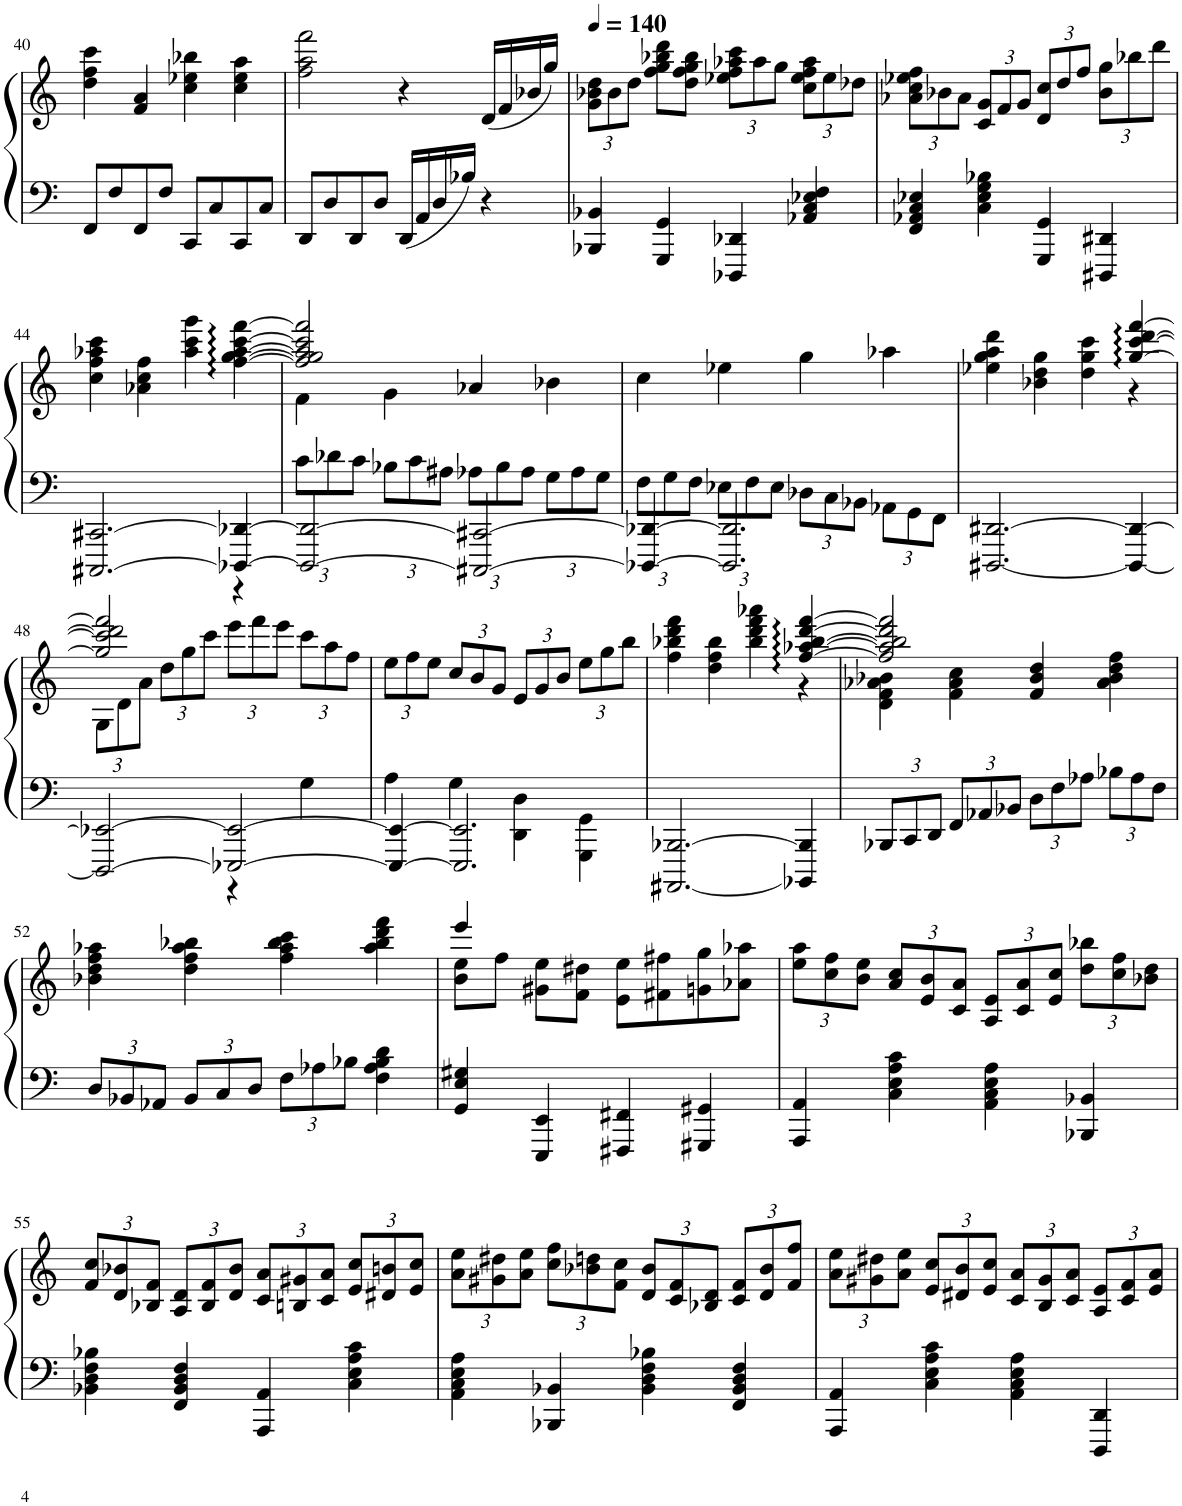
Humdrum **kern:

**kern	**kern
*part1	*part1
*staff2	*staff1
*I"Piano	*
*I'Pno.	*
!!LO:PB:g=z
*clefF4	*clefG2
*k[]	*k[]
*M4/4	*M4/4
=40	=40
8FF/L	4dd\ 4ff\ 4ccc\
8F/	.
8FF/	4f/ 4a/
8F/J	.
8CC/L	4cc\ 4ee-X\ 4bb-X\
8C/	.
8CC/	4cc\ 4ee-\ 4aa\
8C/J	.
=41	=41
8DD/L	2ff\ 2aa\ 2fff\
8D/	.
8DD/	.
8D/J	.
16DD/LL	4r
16AA/	.
16D/	.
16B-X/JJ	.
4r	(16d/LL
.	16f/
.	16b-X/
.	16gg/JJ)
=42	=42
*	*Xbrackettup
*	*MM140
4BBB-X/ 4BB-X/	12g\ 12b-X\ 12dd\L
.	12b-\
.	12dd\J
4GGG/ 4GG/	8ff\ 8gg\ 8bb-X\ 8ddd\L
.	8dd\ 8ff\ 8gg\ 8bb-\J
4DDD-X/ 4DD-X/	12ee-X\ 12ff\ 12aa-X\ 12ccc\L
.	12aa-\
.	12gg\J
4AA-X/ 4C/ 4E-X/ 4F/	12cc\ 12ee-\ 12ff\ 12aa-\L
.	12ee-\
.	12dd-X\J
=43	=43
4FF/ 4AA-X/ 4C/ 4E-X/	12a-X\ 12cc\ 12ee-X\ 12ff\L
.	12b-X\
.	12a-\J
4C\ 4E-\ 4G\ 4B-X\	12c/ 12g/L
.	12f/
.	12g/J
4GGG/ 4GG/	12d/ 12cc/L
.	12dd/
.	12ff/J
4DDD#X/ 4DD#X/	12b-\ 12gg\L
.	12bb-X\
.	12ddd\J
!!LO:LB:g=z
=44	=44
*^	*
[2.CCC#X/ [2.CC#X/	2.ryy	4cc\ 4ff\ 4aa-X\ 4ccc\
.	.	4a-X\ 4cc\ 4ff\
.	.	4aa-\ 4ccc\ 4ggg\
4DDD-X/_ 4DD-X/_	4r	[4ff\ [4gg\ [4aa-\ [4ccc\ [4fff\
=45	=45	=45
*	*Xbrackettup	*
*	*	*^
2DDD-/_ 2DD-/_	12c\L	2ff/] 2gg/] 2aa-/] 2ccc/] 2fff/]	4f\
.	12d-X\	.	.
.	12c\J	.	.
.	12B-X\L	.	4g\
.	12c\	.	.
.	12A#X\J	.	.
2CCC#X/_ 2CC#X/_	12A-X\L	4a-X/	2ryy
.	12B-\	.	.
.	12A-\J	.	.
.	12G\L	4b-X\	.
.	12A-\	.	.
.	12G\J	.	.
*	*	*v	*v
=46	=46	=46
4DDD-X/_ 4DD-X/_	12F\L	4cc\
.	12G\	.
.	12F\J	.
2.DDD-/] 2.DD-/]	12E-X\L	4ee-X\
.	12F\	.
.	12E-\J	.
.	12D-X\L	4gg\
.	12C\	.
.	12BB-X\J	.
.	12AA-X\L	4aa-X\
.	12GG\	.
.	12FF\J	.
*v	*v	*
=47	=47
*	*^
[2.DDD#X/ [2.DD#X/	4ee-X\ 4gg\ 4aa\ 4ddd\	2.ryy
.	4b-X\ 4dd\ 4gg\	.
.	4dd\ 4gg\ 4ccc\	.
4DDD#/_ 4DD#/_	[4gg/ [4ccc/ [4ddd/ [4fff/	4r
!!LO:LB:g=z	!!
=48	=48	=48
*^	*	*
2DDD#/_ 2EE-X/_	2ryy	2gg/] 2ccc/] 2ddd/] 2fff/]	12G\L
.	.	.	12d\
.	.	.	12a\J
.	.	.	12dd\L
.	.	.	12gg\
.	.	.	12ccc\J
2EEE-X/_ 2EE-/_	4r	12eee\L	2ryy
.	.	12fff\	.
.	.	12eee\J	.
.	4G\	12ccc\L	.
.	.	12aa\	.
.	.	12ff\J	.
*	*	*v	*v
=49	=49	=49
4EEE-/_ 4EE-/_	4A\	12ee\L
.	.	12ff\
.	.	12ee\J
2.EEE-/] 2.EE-/]	4G\	12cc/L
.	.	12b/
.	.	12g/J
.	4DD\ 4D\	12e/L
.	.	12g/
.	.	12b/J
.	4GGG\ 4GG\	12ee\L
.	.	12gg\
.	.	12bb\J
*v	*v	*
=50	=50
*	*^
[2.AAAA#X/ [2.BBB-X/	4ff\ 4bb-X\ 4ddd\ 4fff\	2.ryy
.	4dd\ 4ff\ 4bb-\	.
.	4bb-\ 4ddd\ 4fff\ 4aaa-X\	.
4BBBB-X/] 4BBB-/]	[4ff/ [4aa-X/ [4bb-/ [4ddd/ [4fff/	4r
=51	=51	=51
12BBB-X/L	2ff/] 2aa-/] 2bb-/] 2ddd/] 2fff/]	4d\ 4f\ 4a-X\ 4b-X\
12CC/	.	.
12DD/J	.	.
12FF/L	.	4f\ 4a-\ 4cc\
12AA-X/	.	.
12BB-X/J	.	.
12D\L	4f/ 4b-/ 4dd/	2ryy
12F\	.	.
12A-X\J	.	.
12B-X\L	4a-\ 4b-\ 4dd\ 4ff\	.
12A-\	.	.
12F\J	.	.
*	*v	*v
!!LO:LB:g=z
=52	=52
12D/L	4b-X\ 4dd\ 4ff\ 4aa-X\
12BB-X/	.
12AA-X/J	.
12BB-/L	4dd\ 4ff\ 4aa-\ 4bb-X\
12C/	.
12D/J	.
12F\L	4ff\ 4aa-\ 4bb-\ 4ccc\
12A-X\	.
12B-X\J	.
4F\ 4A-\ 4B-\ 4d\	4aa-\ 4bb-\ 4ddd\ 4fff\
=53	=53
*	*^
4GG/ 4E/ 4G#X/	4eee/	8b\ 8ee\L
.	.	8ff\J
4EEE/ 4EE/	8g#X\ 8ee\L	2.ryy
.	8f\ 8dd#X\J	.
4FFF#X/ 4FF#X/	8e\ 8ee\L	.
.	8f#X\ 8ff#X\	.
4GGG#X/ 4GG#X/	8gn\ 8gg\	.
.	8a-X\ 8aa-X\J	.
*	*v	*v
=54	=54
4AAA/ 4AA/	12ee\ 12aa\L
.	12cc\ 12ff\
.	12b\ 12ee\J
4C\ 4E\ 4A\ 4c\	12a/ 12cc/L
.	12e/ 12b/
.	12c/ 12a/J
4AA\ 4C\ 4E\ 4A\	12A/ 12e/L
.	12c/ 12a/
.	12e/ 12cc/J
4BBB-X/ 4BB-X/	12dd\ 12bb-X\L
.	12cc\ 12ff\
.	12b-X\ 12dd\J
!!LO:LB:g=z
=55	=55
4BB-X\ 4D\ 4F\ 4B-X\	12f/ 12cc/L
.	12d/ 12b-X/
.	12B-X/ 12f/J
4FF/ 4BB-/ 4D/ 4F/	12A/ 12d/L
.	12B-/ 12f/
.	12d/ 12b-/J
4AAA/ 4AA/	12c/ 12a/L
.	12Bn/ 12g#X/
.	12c/ 12a/J
4C\ 4E\ 4A\ 4c\	12e/ 12cc/L
.	12d#X/ 12bn/
.	12e/ 12cc/J
=56	=56
4AA\ 4C\ 4E\ 4A\	12a\ 12ee\L
.	12g#X\ 12dd#X\
.	12a\ 12ee\J
4BBB-X/ 4BB-X/	12cc\ 12ff\L
.	12b-X\ 12ddn\
.	12f\ 12cc\J
4BB-\ 4D\ 4F\ 4B-X\	12d/ 12b-/L
.	12c/ 12f/
.	12B-X/ 12d/J
4FF/ 4BB-/ 4D/ 4F/	12c/ 12f/L
.	12d/ 12b-/
.	12f/ 12ff/J
=57	=57
4AAA/ 4AA/	12a\ 12ee\L
.	12g#X\ 12dd#X\
.	12a\ 12ee\J
4C\ 4E\ 4A\ 4c\	12e/ 12cc/L
.	12d#X/ 12b/
.	12e/ 12cc/J
4AA\ 4C\ 4E\ 4A\	12c/ 12a/L
.	12B/ 12g#/
.	12c/ 12a/J
4DDD/ 4DD/	12A/ 12e/L
.	12c/ 12f/
.	12e/ 12a/J
=	=
*-	*-
